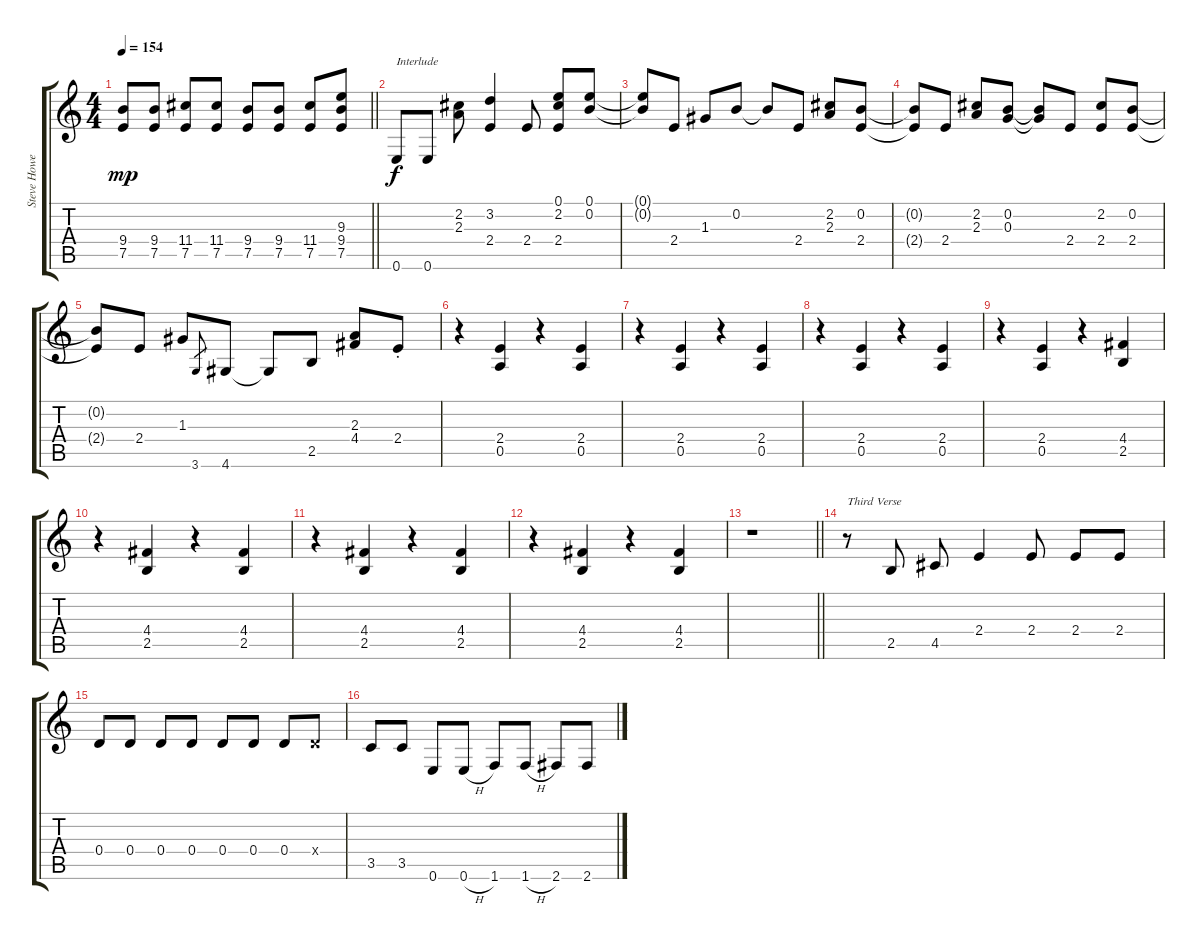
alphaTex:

\track ("Steve Howe 2" "Steve Howe") {instrument overdrivenguitar}
\staff {score tabs}
\tuning (E4 B3 G3 D3 A2 E2) {hide}
\ts (4 4)
\tempo 154
\clef g2
\barLineRight lightlight
\ks c
(9.4 7.5).8{dy mp} (9.4 7.5).8 (11.4 7.5).8 (11.4 7.5).8 (9.4 7.5).8 (9.4 7.5).8 (11.4 7.5).8 (9.3 9.4 7.5).8 |
0.6.8{txt "Interlude" dy f} 0.6.8 (2.2 2.3).8 (3.2 2.4).4 2.4.8 (0.1 2.2 2.4).8 (0.1 0.2).8 |
(0.1{t} 0.2{t}).8 2.4.8 1.3.8 0.2.8 0.2{t}.8 2.4.8 (2.2 2.3).8 (0.2 2.4).8 |
(0.2{t} 2.4{t}).8 2.4.8 (2.2 2.3).8 (0.2 0.3).8 (0.2{t} 0.3{t}).8 2.4.8 (2.2 2.4).8 (0.2 2.4).8 |
(0.2{t} 2.4{t}).8 2.4.8 1.3.8 3.6.8{gr} 4.6.8 4.6{t}.8 2.5.8 (2.3 4.4).8 2.4{st}.8 |
r.4 (2.4 0.5).4 r.4 (2.4 0.5).4 |
r.4 (2.4 0.5).4 r.4 (2.4 0.5).4 |
r.4 (2.4 0.5).4 r.4 (2.4 0.5).4 |
r.4 (2.4 0.5).4 r.4 (4.4 2.5).4 |
r.4 (4.4 2.5).4 r.4 (4.4 2.5).4 |
r.4 (4.4 2.5).4 r.4 (4.4 2.5).4 |
r.4 (4.4 2.5).4 r.4 (4.4 2.5).4 |
\barLineRight lightlight
r.1 |
r.8{txt "Third Verse"} 2.5.8 4.5.8 2.4.4 2.4.8 2.4.8 2.4.8 |
0.4.8 0.4.8 0.4.8 0.4.8 0.4.8 0.4.8 0.4.8 0.4{x}.8 |
3.5.8 3.5.8 0.6.8 0.6{h}.8 1.6.8 1.6{h}.8 2.6.8 2.6{h}.8
